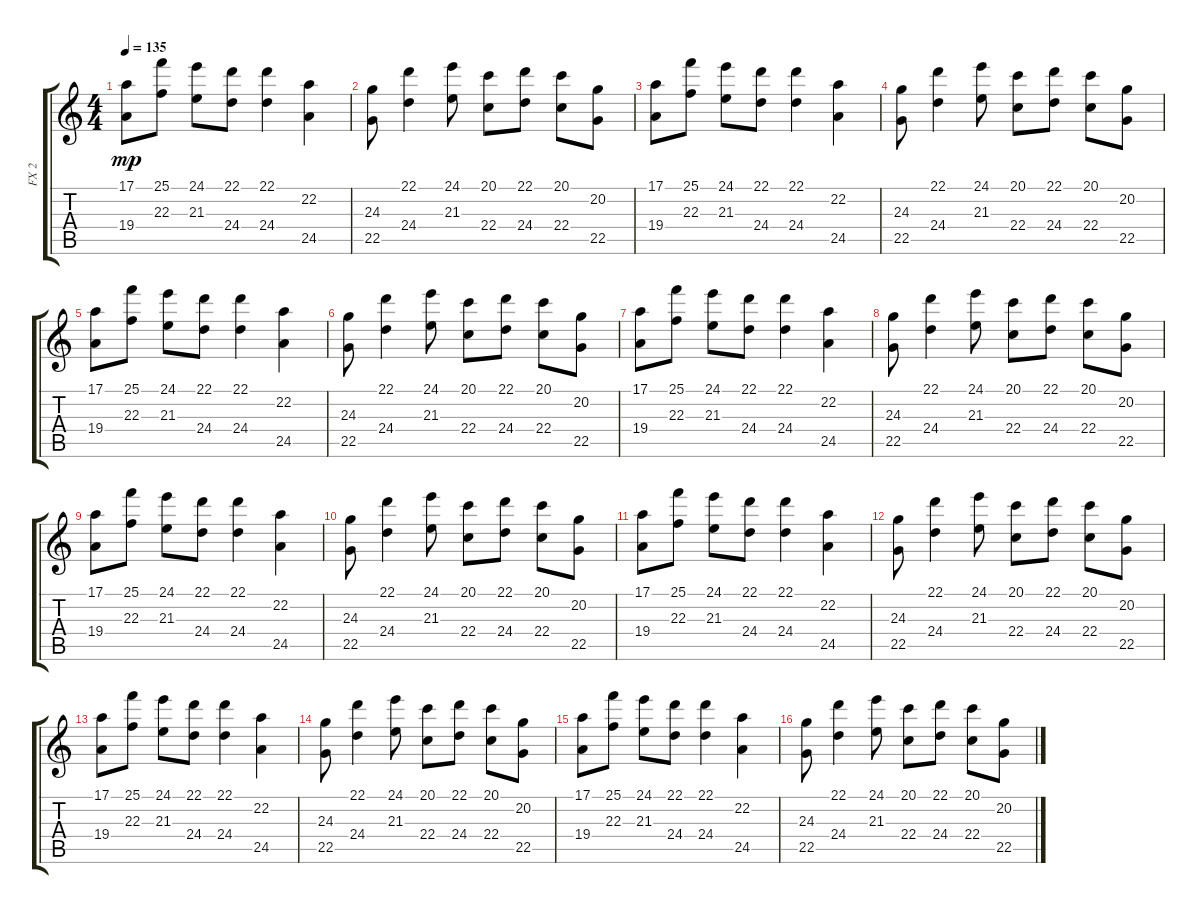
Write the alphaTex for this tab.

\track ("FX 2" "FX 2") {instrument lead8bassandlead}
\staff {score tabs}
\tuning (E4 B3 G3 D3 A2 E2) {hide}
\ts (4 4)
\tempo 135
\clef g2
\ks c
(17.1 19.4).8{dy mp volume 13} (25.1 22.3).8{volume 13} (24.1 21.3).8{volume 13} (22.1 24.4).8{volume 13} (22.1 24.4).4{volume 13} (22.2 24.5).4{volume 13} |
(24.3 22.5).8{volume 13} (22.1 24.4).4{volume 13} (24.1 21.3).8{volume 13} (20.1 22.4).8{volume 13} (22.1 24.4).8{volume 13} (20.1 22.4).8{volume 13} (20.2 22.5).8{volume 13} |
(17.1 19.4).8{volume 13} (25.1 22.3).8{volume 13} (24.1 21.3).8{volume 13} (22.1 24.4).8{volume 13} (22.1 24.4).4{volume 13} (22.2 24.5).4{volume 13} |
(24.3 22.5).8{volume 13} (22.1 24.4).4{volume 13} (24.1 21.3).8{volume 13} (20.1 22.4).8{volume 13} (22.1 24.4).8{volume 13} (20.1 22.4).8{volume 13} (20.2 22.5).8{volume 13} |
(17.1 19.4).8{volume 13} (25.1 22.3).8{volume 13} (24.1 21.3).8{volume 13} (22.1 24.4).8{volume 13} (22.1 24.4).4{volume 13} (22.2 24.5).4{volume 13} |
(24.3 22.5).8{volume 13} (22.1 24.4).4{volume 13} (24.1 21.3).8{volume 13} (20.1 22.4).8{volume 13} (22.1 24.4).8{volume 13} (20.1 22.4).8{volume 13} (20.2 22.5).8{volume 13} |
(17.1 19.4).8{volume 13} (25.1 22.3).8{volume 13} (24.1 21.3).8{volume 13} (22.1 24.4).8{volume 13} (22.1 24.4).4{volume 13} (22.2 24.5).4{volume 13} |
(24.3 22.5).8{volume 13} (22.1 24.4).4{volume 13} (24.1 21.3).8{volume 13} (20.1 22.4).8{volume 13} (22.1 24.4).8{volume 13} (20.1 22.4).8{volume 13} (20.2 22.5).8{volume 13} |
(17.1 19.4).8{volume 13} (25.1 22.3).8{volume 13} (24.1 21.3).8{volume 13} (22.1 24.4).8{volume 13} (22.1 24.4).4{volume 13} (22.2 24.5).4{volume 13} |
(24.3 22.5).8{volume 13} (22.1 24.4).4{volume 13} (24.1 21.3).8{volume 13} (20.1 22.4).8{volume 13} (22.1 24.4).8{volume 13} (20.1 22.4).8{volume 13} (20.2 22.5).8{volume 13} |
(17.1 19.4).8{volume 13} (25.1 22.3).8{volume 13} (24.1 21.3).8{volume 13} (22.1 24.4).8{volume 13} (22.1 24.4).4{volume 13} (22.2 24.5).4{volume 13} |
(24.3 22.5).8{volume 13} (22.1 24.4).4{volume 13} (24.1 21.3).8{volume 13} (20.1 22.4).8{volume 13} (22.1 24.4).8{volume 13} (20.1 22.4).8{volume 13} (20.2 22.5).8{volume 13} |
(17.1 19.4).8{volume 13} (25.1 22.3).8{volume 13} (24.1 21.3).8{volume 13} (22.1 24.4).8{volume 13} (22.1 24.4).4{volume 13} (22.2 24.5).4{volume 13} |
(24.3 22.5).8{volume 13} (22.1 24.4).4{volume 13} (24.1 21.3).8{volume 13} (20.1 22.4).8{volume 13} (22.1 24.4).8{volume 13} (20.1 22.4).8{volume 13} (20.2 22.5).8{volume 13} |
(17.1 19.4).8{volume 13} (25.1 22.3).8{volume 13} (24.1 21.3).8{volume 13} (22.1 24.4).8{volume 13} (22.1 24.4).4{volume 13} (22.2 24.5).4{volume 13} |
(24.3 22.5).8{volume 13} (22.1 24.4).4{volume 13} (24.1 21.3).8{volume 13} (20.1 22.4).8{volume 13} (22.1 24.4).8{volume 13} (20.1 22.4).8{volume 13} (20.2 22.5).8{volume 13}
